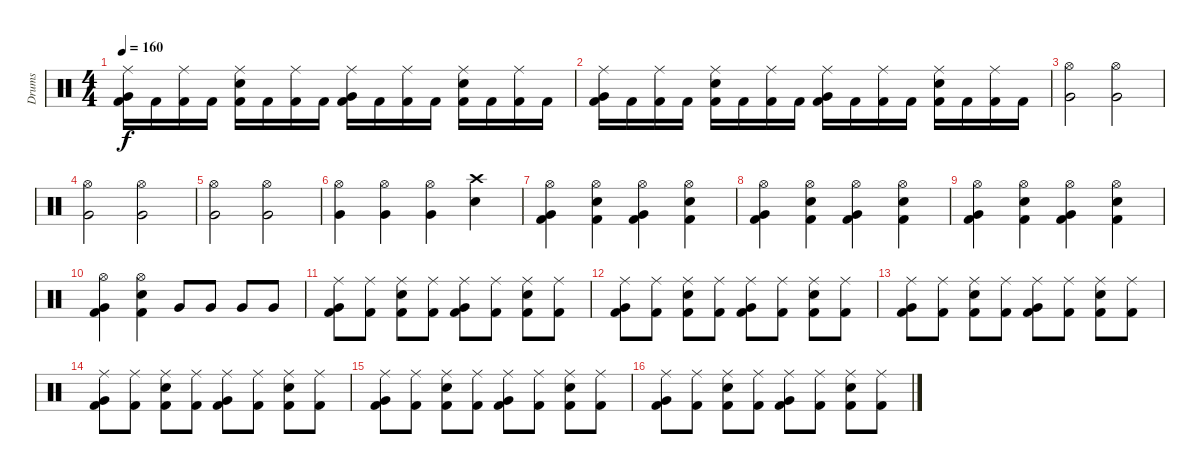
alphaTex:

\track ("Drums" "Drums") {instrument percussion}
\staff {score}
\articulation defaults
\ts (4 4)
\tempo 160
\clef neutral
\ks c
("Ride (middle)" "Very Low Tom (hit)" "Kick (hit) 2").16{dy f} "Kick (hit) 2".16 ("Ride (middle)" "Kick (hit) 2").16 "Kick (hit) 2".16 ("Ride (middle)" "Snare (hit) 2" "Kick (hit) 2").16 "Kick (hit) 2".16 ("Ride (middle)" "Kick (hit) 2").16 "Kick (hit) 2".16 ("Ride (middle)" "Very Low Tom (hit)" "Kick (hit) 2").16 "Kick (hit) 2".16 ("Ride (middle)" "Kick (hit) 2").16 "Kick (hit) 2".16 ("Ride (middle)" "Snare (hit) 2" "Kick (hit) 2").16 "Kick (hit) 2".16 ("Ride (middle)" "Kick (hit) 2").16 "Kick (hit) 2".16 |
("Ride (middle)" "Very Low Tom (hit)" "Kick (hit) 2").16 "Kick (hit) 2".16 ("Ride (middle)" "Kick (hit) 2").16 "Kick (hit) 2".16 ("Ride (middle)" "Snare (hit) 2" "Kick (hit) 2").16 "Kick (hit) 2".16 ("Ride (middle)" "Kick (hit) 2").16 "Kick (hit) 2".16 ("Ride (middle)" "Very Low Tom (hit)" "Kick (hit) 2").16 "Kick (hit) 2".16 ("Ride (middle)" "Kick (hit) 2").16 "Kick (hit) 2".16 ("Ride (middle)" "Snare (hit) 2" "Kick (hit) 2").16 "Kick (hit) 2".16 ("Ride (middle)" "Kick (hit) 2").16 "Kick (hit) 2".16 |
("Hi-Hat (open)" "Very Low Tom (hit)").2 ("Hi-Hat (open)" "Very Low Tom (hit)").2 |
("Hi-Hat (open)" "Very Low Tom (hit)").2 ("Hi-Hat (open)" "Very Low Tom (hit)").2 |
("Hi-Hat (open)" "Very Low Tom (hit)").2 ("Hi-Hat (open)" "Very Low Tom (hit)").2 |
("Hi-Hat (open)" "Very Low Tom (hit)").4 ("Hi-Hat (open)" "Very Low Tom (hit)").4 ("Hi-Hat (open)" "Very Low Tom (hit)").4 ("Crash high (hit)" "Snare (hit) 2").4 |
("Hi-Hat (open)" "Very Low Tom (hit)" "Kick (hit) 2").4 ("Hi-Hat (open)" "Snare (hit) 2" "Kick (hit) 2").4 ("Hi-Hat (open)" "Very Low Tom (hit)" "Kick (hit) 2").4 ("Hi-Hat (open)" "Snare (hit) 2" "Kick (hit) 2").4 |
("Hi-Hat (open)" "Very Low Tom (hit)" "Kick (hit) 2").4 ("Hi-Hat (open)" "Snare (hit) 2" "Kick (hit) 2").4 ("Hi-Hat (open)" "Very Low Tom (hit)" "Kick (hit) 2").4 ("Hi-Hat (open)" "Snare (hit) 2" "Kick (hit) 2").4 |
("Hi-Hat (open)" "Very Low Tom (hit)" "Kick (hit) 2").4 ("Hi-Hat (open)" "Snare (hit) 2" "Kick (hit) 2").4 ("Hi-Hat (open)" "Very Low Tom (hit)" "Kick (hit) 2").4 ("Hi-Hat (open)" "Snare (hit) 2" "Kick (hit) 2").4 |
("Hi-Hat (open)" "Very Low Tom (hit)" "Kick (hit) 2").4 ("Hi-Hat (open)" "Snare (hit) 2" "Kick (hit) 2").4 "Very Low Tom (hit)".8 "Very Low Tom (hit)".8 "Very Low Tom (hit)".8 "Very Low Tom (hit)".8 |
("Ride (middle)" "Very Low Tom (hit)" "Kick (hit) 2").8 ("Ride (middle)" "Kick (hit) 2").8 ("Ride (middle)" "Snare (hit) 2" "Kick (hit) 2").8 ("Ride (middle)" "Kick (hit) 2").8 ("Ride (middle)" "Very Low Tom (hit)" "Kick (hit) 2").8 ("Ride (middle)" "Kick (hit) 2").8 ("Ride (middle)" "Snare (hit) 2" "Kick (hit) 2").8 ("Ride (middle)" "Kick (hit) 2").8 |
("Ride (middle)" "Very Low Tom (hit)" "Kick (hit) 2").8 ("Ride (middle)" "Kick (hit) 2").8 ("Ride (middle)" "Snare (hit) 2" "Kick (hit) 2").8 ("Ride (middle)" "Kick (hit) 2").8 ("Ride (middle)" "Very Low Tom (hit)" "Kick (hit) 2").8 ("Ride (middle)" "Kick (hit) 2").8 ("Ride (middle)" "Snare (hit) 2" "Kick (hit) 2").8 ("Ride (middle)" "Kick (hit) 2").8 |
("Ride (middle)" "Very Low Tom (hit)" "Kick (hit) 2").8 ("Ride (middle)" "Kick (hit) 2").8 ("Ride (middle)" "Snare (hit) 2" "Kick (hit) 2").8 ("Ride (middle)" "Kick (hit) 2").8 ("Ride (middle)" "Very Low Tom (hit)" "Kick (hit) 2").8 ("Ride (middle)" "Kick (hit) 2").8 ("Ride (middle)" "Snare (hit) 2" "Kick (hit) 2").8 ("Ride (middle)" "Kick (hit) 2").8 |
("Ride (middle)" "Very Low Tom (hit)" "Kick (hit) 2").8 ("Ride (middle)" "Kick (hit) 2").8 ("Ride (middle)" "Snare (hit) 2" "Kick (hit) 2").8 ("Ride (middle)" "Kick (hit) 2").8 ("Ride (middle)" "Very Low Tom (hit)" "Kick (hit) 2").8 ("Ride (middle)" "Kick (hit) 2").8 ("Ride (middle)" "Snare (hit) 2" "Kick (hit) 2").8 ("Ride (middle)" "Kick (hit) 2").8 |
("Ride (middle)" "Very Low Tom (hit)" "Kick (hit) 2").8 ("Ride (middle)" "Kick (hit) 2").8 ("Ride (middle)" "Snare (hit) 2" "Kick (hit) 2").8 ("Ride (middle)" "Kick (hit) 2").8 ("Ride (middle)" "Very Low Tom (hit)" "Kick (hit) 2").8 ("Ride (middle)" "Kick (hit) 2").8 ("Ride (middle)" "Snare (hit) 2" "Kick (hit) 2").8 ("Ride (middle)" "Kick (hit) 2").8 |
("Ride (middle)" "Very Low Tom (hit)" "Kick (hit) 2").8 ("Ride (middle)" "Kick (hit) 2").8 ("Ride (middle)" "Snare (hit) 2" "Kick (hit) 2").8 ("Ride (middle)" "Kick (hit) 2").8 ("Ride (middle)" "Very Low Tom (hit)" "Kick (hit) 2").8 ("Ride (middle)" "Kick (hit) 2").8 ("Ride (middle)" "Snare (hit) 2" "Kick (hit) 2").8 ("Ride (middle)" "Kick (hit) 2").8
